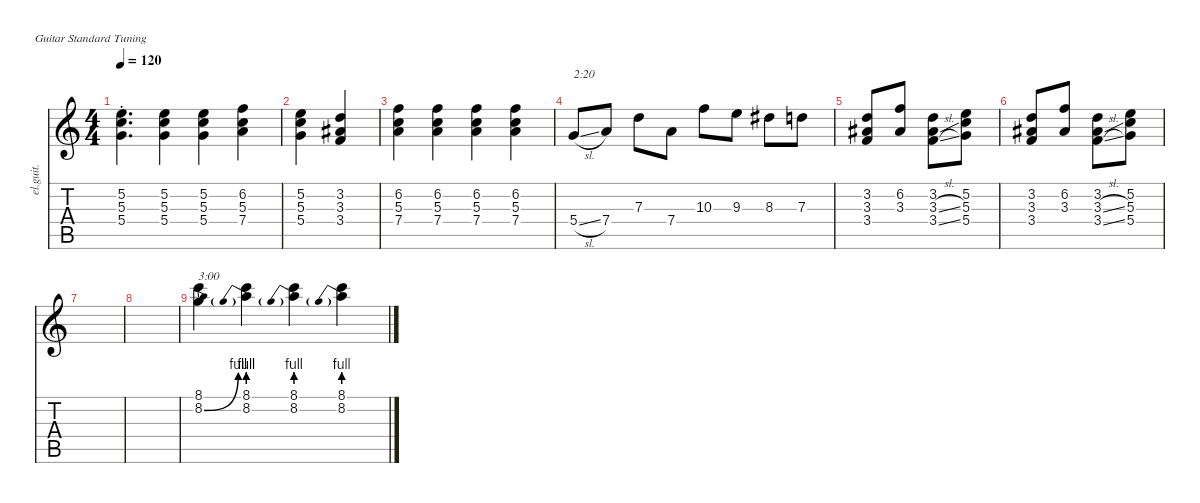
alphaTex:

\defaultSystemsLayout 4
\hideDynamics
\bracketExtendMode nobrackets
\track ("Lead" "el.guit.") {instrument electricguitarclean}
\staff {score tabs}
\tuning (E4 B3 G3 D3 A2 E2)
\ts (4 4)
\tempo 120
\clef g2
\ks c
(5.4 5.3{st} 5.2).4{d dy mf beam Down} (5.4 5.3 5.2).4{beam Down} (5.4 5.3 5.2).4{beam Down} (7.4 5.3 6.2).4{beam Down} |
(5.4 5.3 5.2).4{beam Down} (3.2 3.3{acc #} 3.4).4{beam Up} |
(7.4 5.3 6.2).4{beam Down} (7.4 5.3 6.2).4{beam Down} (7.4 5.3 6.2).4{beam Down} (7.4 5.3 6.2).4{beam Down} |
5.4{sl}.8{txt "2:20" beam Up} 7.4.8{beam Up} 7.3.8{beam Down} 7.4.8{beam Down} 10.3.8{beam Down} 9.3.8{beam Down} 8.3{acc #}.8{beam Down} 7.3.8{beam Down} |
(3.2 3.3{acc #} 3.4).8{beam Up} (6.2 3.3{acc #}).8{beam Up} (3.2 3.3{sl acc #} 3.4{sl}).8{beam Down} (5.2 5.3 5.4).8{beam Down} |
(3.2 3.3{acc #} 3.4).8{beam Up} (6.2 3.3{acc #}).8{beam Up} (3.2 3.3{sl acc #} 3.4{sl}).8{beam Down} (5.2 5.3 5.4).8{beam Down} |
|
|
(8.1 8.2{be (bend 0 0 15 4)}).4{txt "3:00" beam Down} (8.2{be (prebend 0 4 60 4)} 8.1).4{beam Down} (8.2{be (prebend 0 4 60 4)} 8.1).4{beam Down} (8.2{be (prebend 0 4 60 4)} 8.1).4{beam Down}
